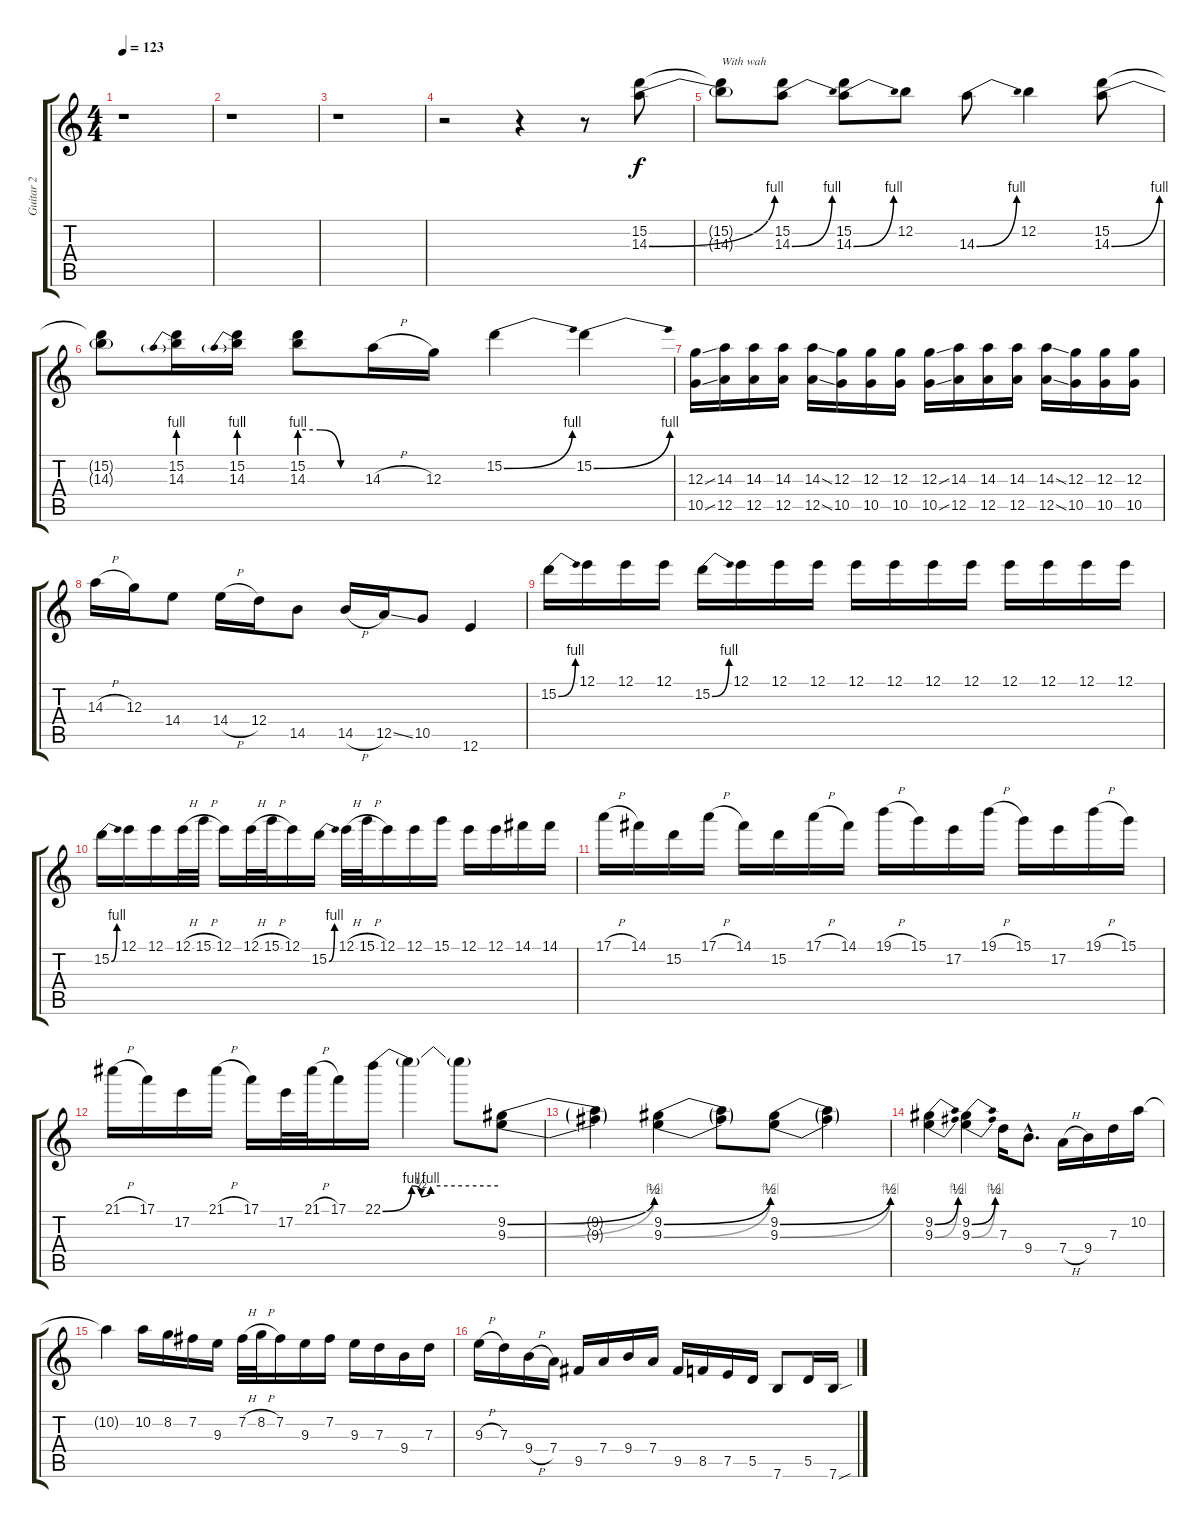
\track ("Guitar 2" "Guitar 2") {instrument overdrivenguitar}
\staff {score tabs}
\tuning (E4 B3 G3 D3 A2 E2) {hide}
\ts (4 4)
\tempo 123
\clef g2
\ks c
r.1{dy f} |
r.1 |
r.1 |
r.2 r.4 r.8 (15.2 14.3{be (bend 0 0 60 4)}).8 |
(15.2{t} 14.3{t}).8{txt "With wah"} (15.2 14.3{be (bend 0 0 60 4)}).8 (15.2 14.3{be (bend 0 0 60 4)}).8 12.2.8 14.3{be (bend 0 0 60 4)}.8 12.2.4 (15.2 14.3{be (bend 0 0 60 4)}).8 |
(15.2{t} 14.3{t}).8 (15.2 14.3{be (prebend 0 4 60 4)}).16 (15.2 14.3{be (prebend 0 4 60 4)}).16 (15.2 14.3{be (custom 0 4 20 4 40 0 60 0)}).8 14.3{h}.16 12.3.16 15.2{be (bend 0 0 60 4)}.4 15.2{be (bend 0 0 60 4)}.4 |
(12.3{ss} 10.5{ss}).16 (14.3 12.5).16 (14.3 12.5).16 (14.3 12.5).16 (14.3{ss} 12.5{ss}).16 (12.3 10.5).16 (12.3 10.5).16 (12.3 10.5).16 (12.3{ss} 10.5{ss}).16 (14.3 12.5).16 (14.3 12.5).16 (14.3 12.5).16 (14.3{ss} 12.5{ss}).16 (12.3 10.5).16 (12.3 10.5).16 (12.3 10.5).16 |
14.3{h}.16 12.3.16 14.4.8 14.4{h}.16 12.4.16 14.5.8 14.5{h}.16 12.5{ss}.16 10.5.8 12.6.4 |
15.2{be (bend 0 0 60 4)}.16 12.1.16 12.1.16 12.1.16 15.2{be (bend 0 0 60 4)}.16 12.1.16 12.1.16 12.1.16 12.1.16 12.1.16 12.1.16 12.1.16 12.1.16 12.1.16 12.1.16 12.1.16 |
15.2{be (bend 0 0 60 4)}.16 12.1.16 12.1.16 12.1{h}.32 15.1{h}.32 12.1.16 12.1{h}.32 15.1{h}.32 12.1.16 15.2{be (bend 0 0 60 4)}.16 12.1{h}.32 15.1{h}.32 12.1.16 12.1.16 15.1.16 12.1.16 12.1.16 14.1.16 14.1.16 |
17.1{h}.16 14.1.16 15.2.16 17.1{h}.16 14.1.16 15.2.16 17.1{h}.16 14.1.16 19.1{h}.16 15.1.16 17.2.16 19.1{h}.16 15.1.16 17.2.16 19.1{h}.16 15.1.16 |
21.1{h}.16 17.1.16 17.2.16 21.1{h}.16 17.1.16 17.2.32 21.1{h}.32 17.1.16 22.1{be (custom 0 0 15 4 20 2 25 4 45 4 60 4)}.16 22.1{t}.4 22.1{t}.8 (9.2{be (bend 0 0 60 2)} 9.3{be (bend 0 0 60 4)}).8 |
(9.2{t} 9.3{t}).4 (9.2{be (bend 0 0 60 2)} 9.3{be (bend 0 0 60 4)}).4 (9.2{t} 9.3{t}).8 (9.2{be (bend 0 0 60 2)} 9.3{be (bend 0 0 60 4)}).8 (9.2{t} 9.3{t}).4 |
(9.2{be (bend 0 0 60 2)} 9.3{be (bend 0 0 60 4)}).4 (9.2{be (bend 0 0 60 2)} 9.3{be (bend 0 0 60 4)}).4 7.3.16 9.4{hac}.8{d} 7.4{h}.16 9.4.16 7.3.16 10.2.16 |
10.2{t}.4 10.2.16 8.2.16 7.2.16 9.3.16 7.2{h}.32 8.2{h}.32 7.2.16 9.3.16 7.2.16 9.3.16 7.3.16 9.4.16 7.3.16 |
9.3{h}.16 7.3.16 9.4{h}.16 7.4.16 9.5.16 7.4.16 9.4.16 7.4.16 9.5.16 8.5.16 7.5.16 5.5.16 7.6.8 5.5.16 7.6{sou}.16
